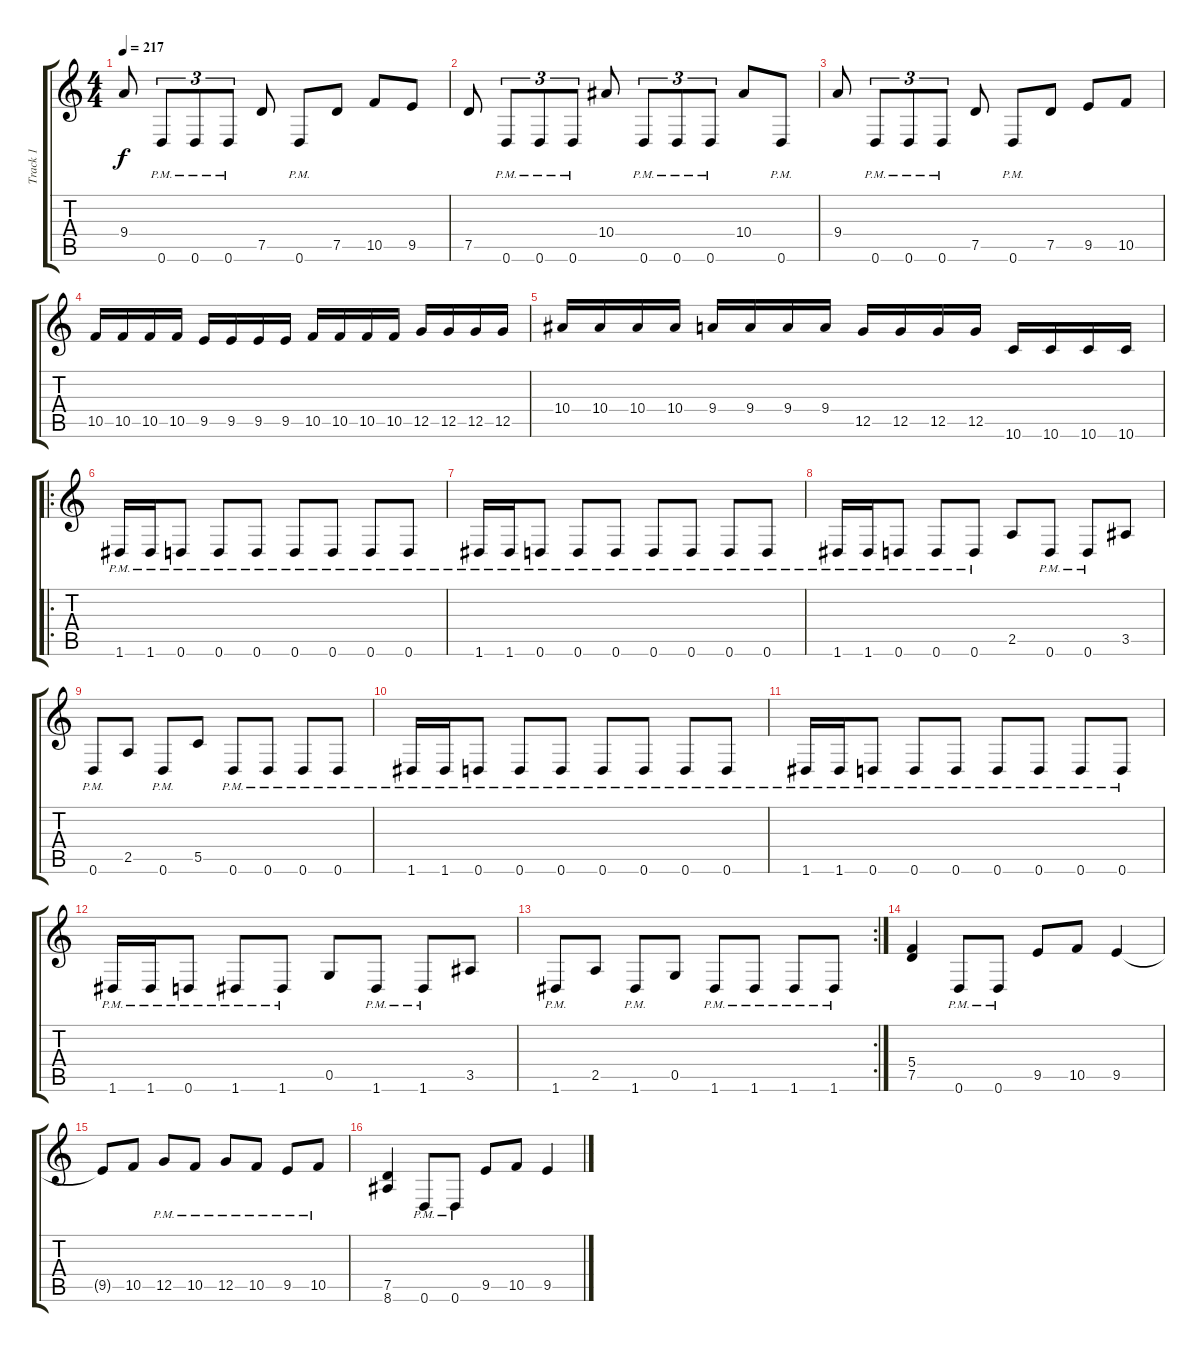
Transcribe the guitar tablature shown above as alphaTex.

\track ("Track 1" "Track 1") {instrument distortionguitar}
\staff {score tabs}
\tuning (D4 A3 F3 C3 G2 D2) {hide}
\ts (4 4)
\tempo 217
\clef g2
\ks c
9.4.8{dy f} 0.6{pm}.8{tu (3 2)} 0.6{pm}.8{tu (3 2)} 0.6{pm}.8{tu (3 2)} 7.5.8 0.6{pm}.8 7.5.8 10.5.8 9.5.8 |
7.5.8 0.6{pm}.8{tu (3 2)} 0.6{pm}.8{tu (3 2)} 0.6{pm}.8{tu (3 2)} 10.4.8 0.6{pm}.8{tu (3 2)} 0.6{pm}.8{tu (3 2)} 0.6{pm}.8{tu (3 2)} 10.4.8 0.6{pm}.8 |
9.4.8 0.6{pm}.8{tu (3 2)} 0.6{pm}.8{tu (3 2)} 0.6{pm}.8{tu (3 2)} 7.5.8 0.6{pm}.8 7.5.8 9.5.8 10.5.8 |
10.5.16 10.5.16 10.5.16 10.5.16 9.5.16 9.5.16 9.5.16 9.5.16 10.5.16 10.5.16 10.5.16 10.5.16 12.5.16 12.5.16 12.5.16 12.5.16 |
10.4.16 10.4.16 10.4.16 10.4.16 9.4.16 9.4.16 9.4.16 9.4.16 12.5.16 12.5.16 12.5.16 12.5.16 10.6.16 10.6.16 10.6.16 10.6.16 |
\ro
1.6{pm}.16 1.6{pm}.16 0.6{pm}.8 0.6{pm}.8 0.6{pm}.8 0.6{pm}.8 0.6{pm}.8 0.6{pm}.8 0.6{pm}.8 |
1.6{pm}.16 1.6{pm}.16 0.6{pm}.8 0.6{pm}.8 0.6{pm}.8 0.6{pm}.8 0.6{pm}.8 0.6{pm}.8 0.6{pm}.8 |
1.6{pm}.16 1.6{pm}.16 0.6{pm}.8 0.6{pm}.8 0.6{pm}.8 2.5.8 0.6{pm}.8 0.6{pm}.8 3.5.8 |
0.6{pm}.8 2.5.8 0.6{pm}.8 5.5.8 0.6{pm}.8 0.6{pm}.8 0.6{pm}.8 0.6{pm}.8 |
1.6{pm}.16 1.6{pm}.16 0.6{pm}.8 0.6{pm}.8 0.6{pm}.8 0.6{pm}.8 0.6{pm}.8 0.6{pm}.8 0.6{pm}.8 |
1.6{pm}.16 1.6{pm}.16 0.6{pm}.8 0.6{pm}.8 0.6{pm}.8 0.6{pm}.8 0.6{pm}.8 0.6{pm}.8 0.6{pm}.8 |
1.6{pm}.16 1.6{pm}.16 0.6{pm}.8 1.6{pm}.8 1.6{pm}.8 0.5.8 1.6{pm}.8 1.6{pm}.8 3.5.8 |
\rc 2
1.6{pm}.8 2.5.8 1.6{pm}.8 0.5.8 1.6{pm}.8 1.6{pm}.8 1.6{pm}.8 1.6{pm}.8 |
(5.4 7.5).4 0.6{pm}.8 0.6{pm}.8 9.5.8 10.5.8 9.5.4 |
9.5{t}.8 10.5.8 12.5{pm}.8 10.5{pm}.8 12.5{pm}.8 10.5{pm}.8 9.5{pm}.8 10.5{pm}.8 |
(7.5 8.6).4 0.6{pm}.8 0.6{pm}.8 9.5.8 10.5.8 9.5.4
